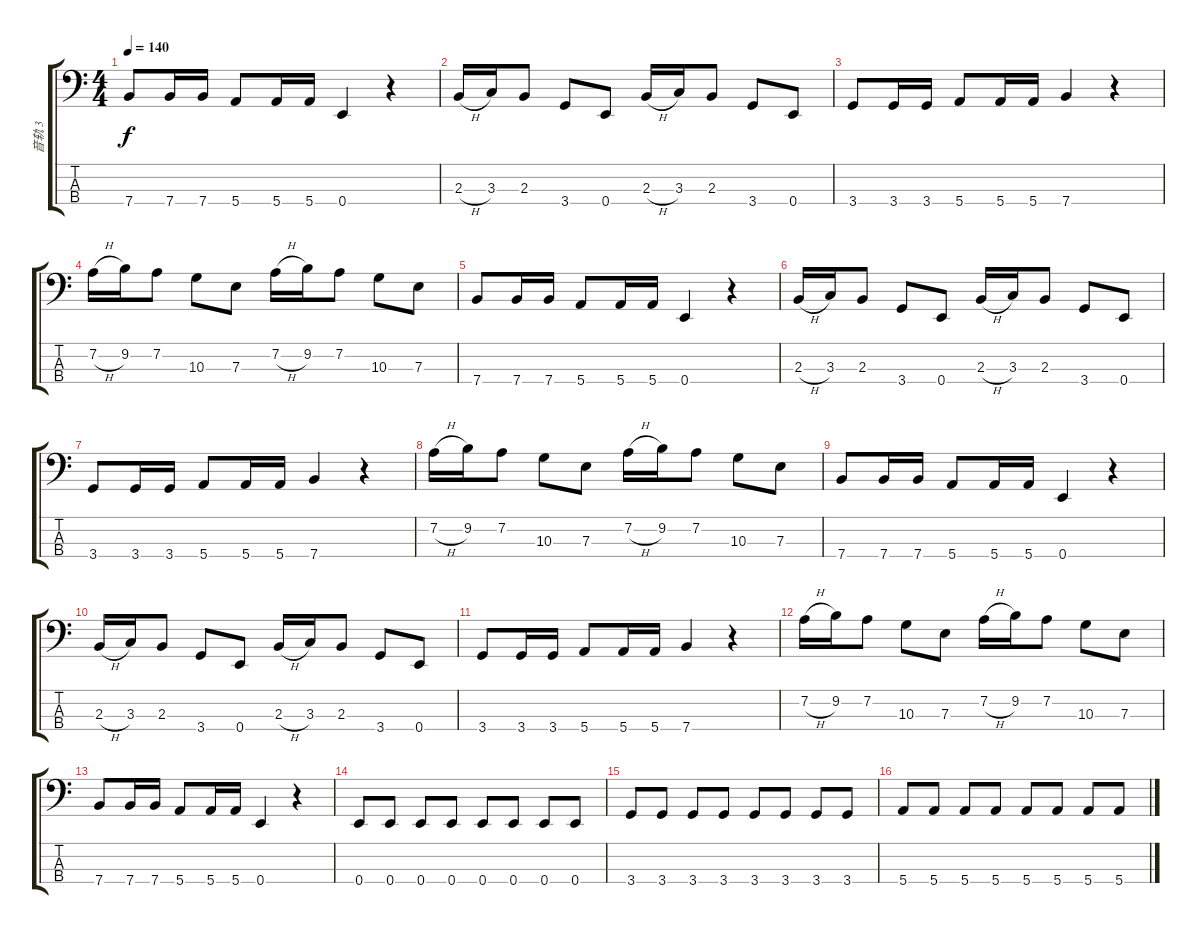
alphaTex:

\track ("音轨 3" "音轨 3") {instrument acousticguitarsteel}
\staff {score tabs}
\tuning (G2 D2 A1 E1) {hide}
\ts (4 4)
\tempo 140
\clef f4
\ks c
7.4.8{dy f} 7.4.16 7.4.16 5.4.8 5.4.16 5.4.16 0.4.4 r.4 |
2.3{h}.16 3.3.16 2.3.8 3.4.8 0.4.8 2.3{h}.16 3.3.16 2.3.8 3.4.8 0.4.8 |
3.4.8 3.4.16 3.4.16 5.4.8 5.4.16 5.4.16 7.4.4 r.4 |
7.2{h}.16 9.2.16 7.2.8 10.3.8 7.3.8 7.2{h}.16 9.2.16 7.2.8 10.3.8 7.3.8 |
7.4.8 7.4.16 7.4.16 5.4.8 5.4.16 5.4.16 0.4.4 r.4 |
2.3{h}.16 3.3.16 2.3.8 3.4.8 0.4.8 2.3{h}.16 3.3.16 2.3.8 3.4.8 0.4.8 |
3.4.8 3.4.16 3.4.16 5.4.8 5.4.16 5.4.16 7.4.4 r.4 |
7.2{h}.16 9.2.16 7.2.8 10.3.8 7.3.8 7.2{h}.16 9.2.16 7.2.8 10.3.8 7.3.8 |
7.4.8 7.4.16 7.4.16 5.4.8 5.4.16 5.4.16 0.4.4 r.4 |
2.3{h}.16 3.3.16 2.3.8 3.4.8 0.4.8 2.3{h}.16 3.3.16 2.3.8 3.4.8 0.4.8 |
3.4.8 3.4.16 3.4.16 5.4.8 5.4.16 5.4.16 7.4.4 r.4 |
7.2{h}.16 9.2.16 7.2.8 10.3.8 7.3.8 7.2{h}.16 9.2.16 7.2.8 10.3.8 7.3.8 |
7.4.8 7.4.16 7.4.16 5.4.8 5.4.16 5.4.16 0.4.4 r.4 |
0.4.8 0.4.8 0.4.8 0.4.8 0.4.8 0.4.8 0.4.8 0.4.8 |
3.4.8 3.4.8 3.4.8 3.4.8 3.4.8 3.4.8 3.4.8 3.4.8 |
5.4.8 5.4.8 5.4.8 5.4.8 5.4.8 5.4.8 5.4.8 5.4.8
